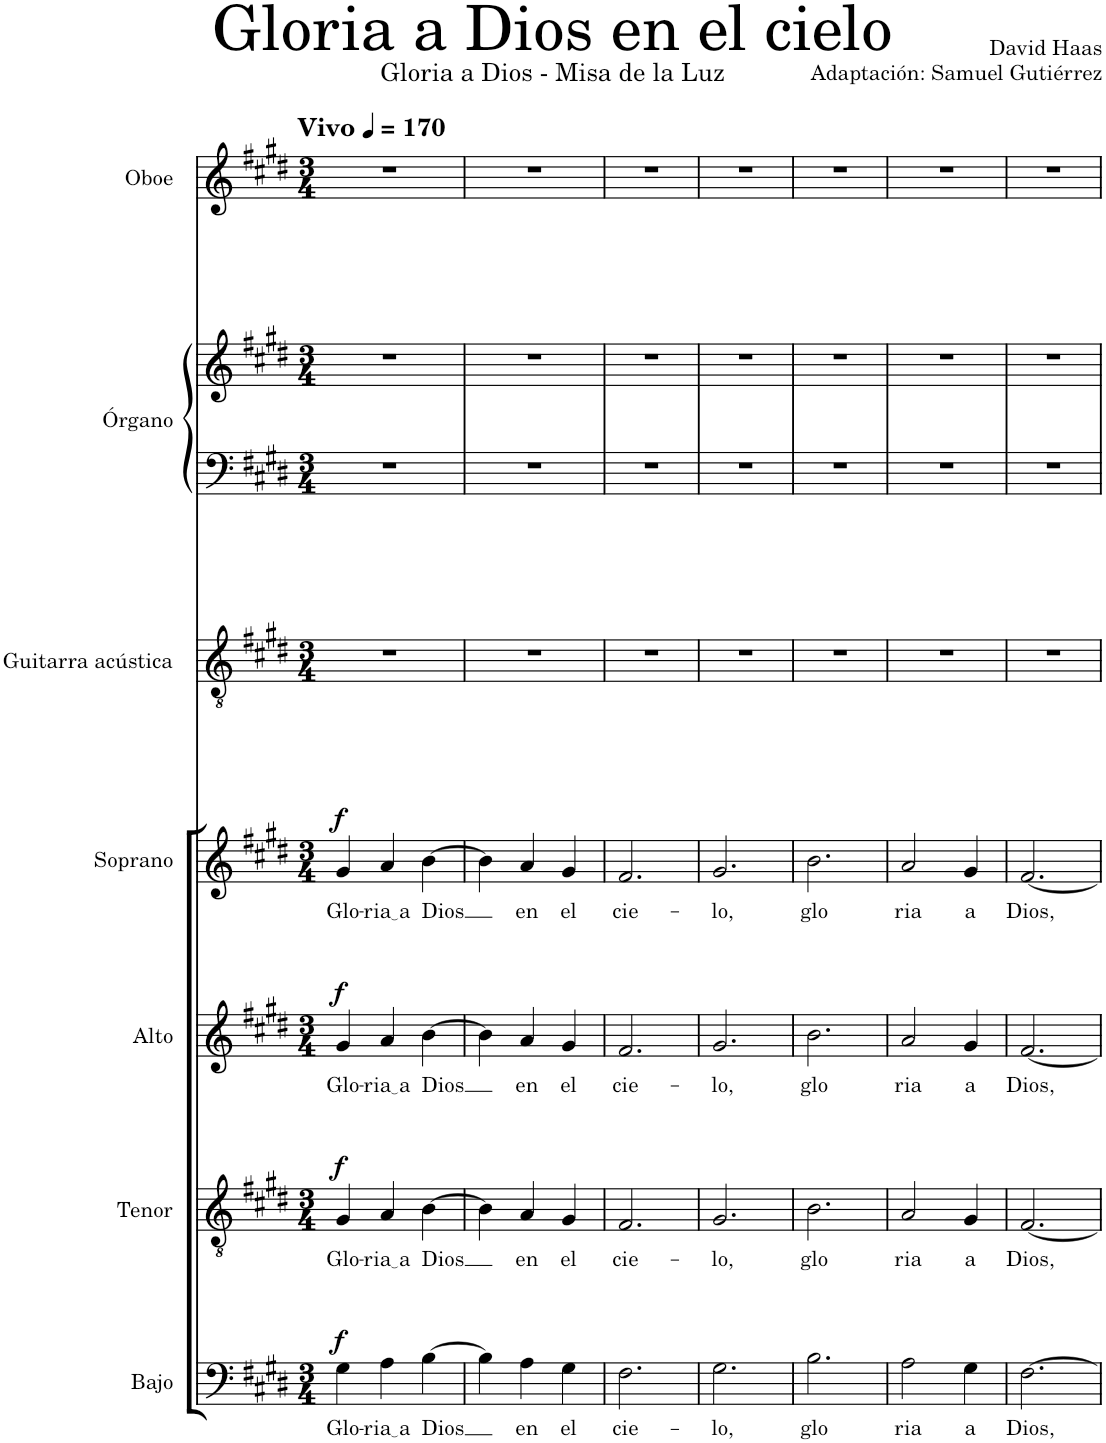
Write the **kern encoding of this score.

**kern	**text	**dynam	**kern	**text	**dynam	**kern	**text	**dynam	**kern	**text	**dynam	**kern	**kern	**kern	**kern
*part7	*part7	*part7	*part6	*part6	*part6	*part5	*part5	*part5	*part4	*part4	*part4	*part3	*part2	*part2	*part1
*staff8	*staff8	*staff8	*staff7	*staff7	*staff7	*staff6	*staff6	*staff6	*staff5	*staff5	*staff5	*staff4	*staff3	*staff2	*staff1
*I"Bajo	*	*	*I"Tenor	*	*	*I"Alto	*	*	*I"Soprano	*	*	*I"Guitarra acústica	*I"Órgano	*	*I"Oboe
*I'B.	*	*	*I'T.	*	*	*I'A.	*	*	*I'S.	*	*	*I'Guit.	*	*	*I'Ob.
*clefF4	*	*	*clefGv2	*	*	*clefG2	*	*	*clefG2	*	*	*clefGv2	*clefF4	*clefG2	*clefG2
*k[f#c#g#d#]	*	*	*k[f#c#g#d#]	*	*	*k[f#c#g#d#]	*	*	*k[f#c#g#d#]	*	*	*k[f#c#g#d#]	*k[f#c#g#d#]	*k[f#c#g#d#]	*k[f#c#g#d#]
*M3/4	*	*	*M3/4	*	*	*M3/4	*	*	*M3/4	*	*	*M3/4	*M3/4	*M3/4	*M3/4
*MM170	*	*	*MM170	*	*	*MM170	*	*	*MM170	*	*	*MM170	*MM170	*MM170	*MM170
=1	=1	=1	=1	=1	=1	=1	=1	=1	=1	=1	=1	=1	=1	=1	=1
!	!	!	!	!	!	!	!	!	!	!	!	!	!	!	!LO:TX:a:B:t=Vivo
!	!LO:LY:b	!LO:DY:a	!	!LO:LY:b	!LO:DY:a	!	!LO:LY:b	!LO:DY:a	!	!LO:LY:b	!LO:DY:a	!	!	!	!
4G#\	Glo-	f	4G#/	Glo-	f	4g#/	Glo-	f	4g#/	Glo-	f	2.r	2.r	2.r	2.r
!	!LO:LY:b	!	!	!LO:LY:b	!	!	!LO:LY:b	!	!	!LO:LY:b	!	!	!	!	!
4A\	ria a	.	4A/	ria a	.	4a/	ria a	.	4a/	ria a	.	.	.	.	.
!	!LO:LY:b	!	!	!LO:LY:b	!	!	!LO:LY:b	!	!	!LO:LY:b	!	!	!	!	!
[4B\	Dios	.	[4B\	Dios	.	[4b\	Dios	.	[4b\	Dios	.	.	.	.	.
=2	=2	=2	=2	=2	=2	=2	=2	=2	=2	=2	=2	=2	=2	=2	=2
4B\]	.	.	4B\]	.	.	4b\]	.	.	4b\]	.	.	2.r	2.r	2.r	2.r
!	!LO:LY:b	!	!	!LO:LY:b	!	!	!LO:LY:b	!	!	!LO:LY:b	!	!	!	!	!
4A\	en	.	4A/	en	.	4a/	en	.	4a/	en	.	.	.	.	.
!	!LO:LY:b	!	!	!LO:LY:b	!	!	!LO:LY:b	!	!	!LO:LY:b	!	!	!	!	!
4G#\	el	.	4G#/	el	.	4g#/	el	.	4g#/	el	.	.	.	.	.
=3	=3	=3	=3	=3	=3	=3	=3	=3	=3	=3	=3	=3	=3	=3	=3
!	!LO:LY:b	!	!	!LO:LY:b	!	!	!LO:LY:b	!	!	!LO:LY:b	!	!	!	!	!
2.F#\	cie-	.	2.F#/	cie-	.	2.f#/	cie-	.	2.f#/	cie-	.	2.r	2.r	2.r	2.r
=4	=4	=4	=4	=4	=4	=4	=4	=4	=4	=4	=4	=4	=4	=4	=4
!	!LO:LY:b	!	!	!LO:LY:b	!	!	!LO:LY:b	!	!	!LO:LY:b	!	!	!	!	!
2.G#\	-lo,	.	2.G#/	-lo,	.	2.g#/	-lo,	.	2.g#/	-lo,	.	2.r	2.r	2.r	2.r
=5	=5	=5	=5	=5	=5	=5	=5	=5	=5	=5	=5	=5	=5	=5	=5
!	!LO:LY:b	!	!	!LO:LY:b	!	!	!LO:LY:b	!	!	!LO:LY:b	!	!	!	!	!
2.B\	glo	.	2.B\	glo	.	2.b\	glo	.	2.b\	glo	.	2.r	2.r	2.r	2.r
=6	=6	=6	=6	=6	=6	=6	=6	=6	=6	=6	=6	=6	=6	=6	=6
!	!LO:LY:b	!	!	!LO:LY:b	!	!	!LO:LY:b	!	!	!LO:LY:b	!	!	!	!	!
2A\	ria	.	2A/	ria	.	2a/	ria	.	2a/	ria	.	2.r	2.r	2.r	2.r
!	!LO:LY:b	!	!	!LO:LY:b	!	!	!LO:LY:b	!	!	!LO:LY:b	!	!	!	!	!
4G#\	a	.	4G#/	a	.	4g#/	a	.	4g#/	a	.	.	.	.	.
=7	=7	=7	=7	=7	=7	=7	=7	=7	=7	=7	=7	=7	=7	=7	=7
!	!LO:LY:b	!	!	!LO:LY:b	!	!	!LO:LY:b	!	!	!LO:LY:b	!	!	!	!	!
[2.F#\	Dios,	.	[2.F#/	Dios,	.	[2.f#/	Dios,	.	[2.f#/	Dios,	.	2.r	2.r	2.r	2.r
=	=	=	=	=	=	=	=	=	=	=	=	=	=	=	=
*-	*-	*-	*-	*-	*-	*-	*-	*-	*-	*-	*-	*-	*-	*-	*-
